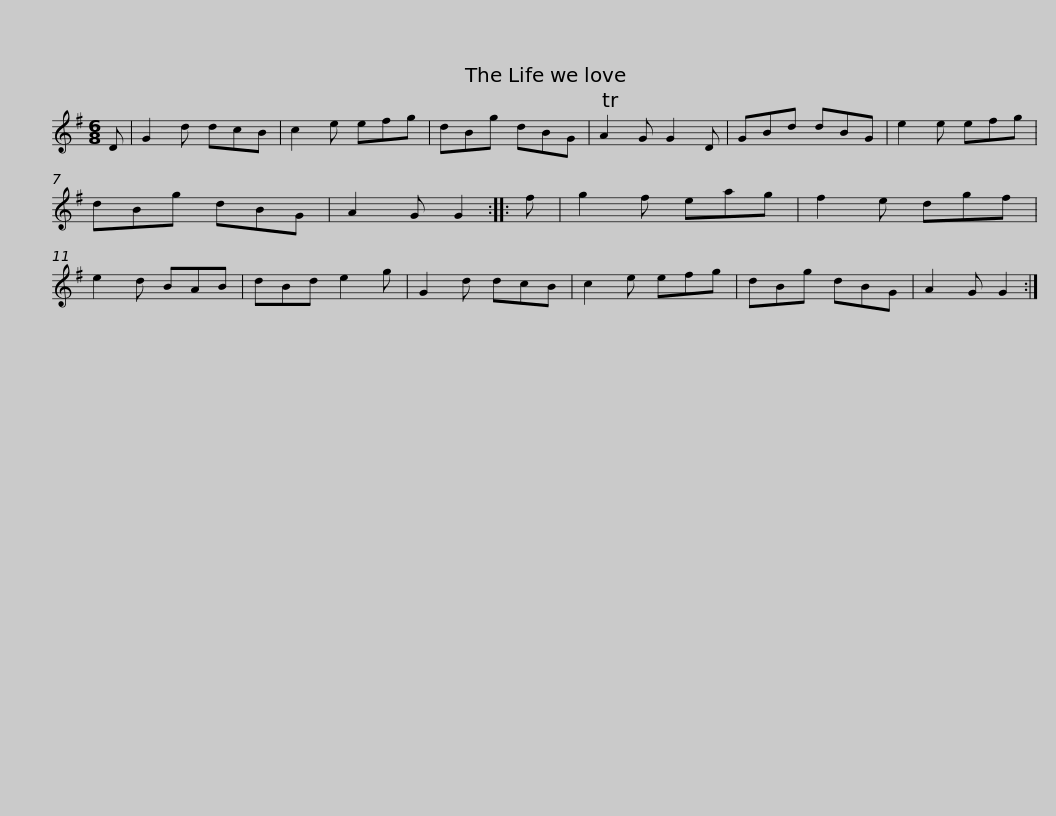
X:1
L:1/8
M:6/8
I:linebreak $
K:G
V:1 treble
V:1
 D | G2 d dcB | c2 e efg | dBg dBG | TA2 G G2 D | %5
 GBd dBG | e2 e efg | dBg dBG | A2 G G2 ::$ f | %10
 g2 f eag | f2 e dgf | e2 d BAB | dBd e2 g | G2 d dcB | %15
 c2 e efg | dBg dBG | A2 G G2 :| %18
